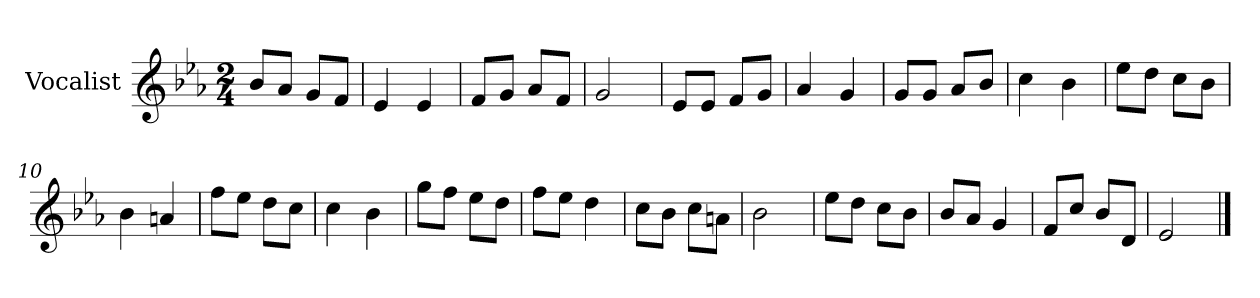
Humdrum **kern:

**kern
*part1
*staff1
*I"Vocalist
*k[b-e-a-]
*E-:
*M2/4
=1
8b-L
8a-J
8gL
8fJ
=2
4e-
4e-
=3
8fL
8gJ
8a-L
8fJ
=4
2g
=5
8e-L
8e-J
8fL
8gJ
=6
4a-
4g
=7
8gL
8gJ
8a-L
8b-J
=8
4cc
4b-
=9
8ee-L
8ddJ
8ccL
8b-J
=10
4b-
4an
=11
8ffL
8ee-J
8ddL
8ccJ
=12
4cc
4b-
=13
8ggL
8ffJ
8ee-L
8ddJ
=14
8ffL
8ee-J
4dd
=15
8ccL
8b-J
8ccL
8anJ
=16
2b-
=17
8ee-L
8ddJ
8ccL
8b-J
=18
8b-L
8a-J
4g
=19
8fL
8ccJ
8b-L
8dJ
=20
2e-
==
*-
